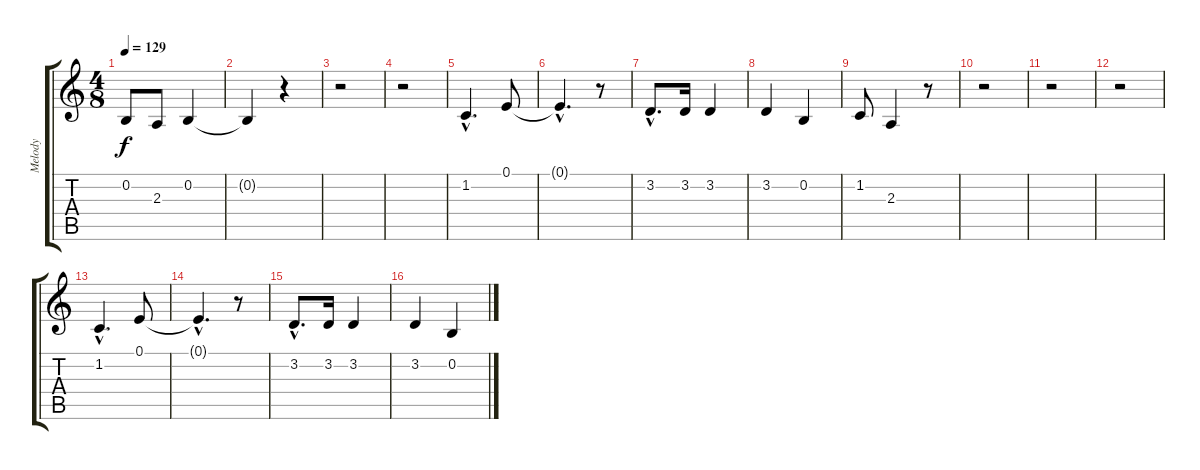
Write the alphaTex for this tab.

\track ("Melody" "Melody") {instrument fx5brightness}
\staff {score tabs}
\tuning (E4 B3 G3 D3 A2 E2) {hide}
\ts (4 8)
\tempo 129
\clef g2
\ks c
0.2.8{dy f} 2.3.8 0.2.4 |
0.2{t}.4 r.4 |
r.2 |
r.2 |
1.2{hac}.4{d} 0.1.8 |
0.1{hac t}.4{d} r.8 |
3.2{hac}.8{d} 3.2.16 3.2.4 |
3.2.4 0.2.4 |
1.2.8 2.3.4 r.8 |
r.2 |
r.2 |
r.2 |
1.2{hac}.4{d} 0.1.8 |
0.1{hac t}.4{d} r.8 |
3.2{hac}.8{d} 3.2.16 3.2.4 |
3.2.4 0.2.4
